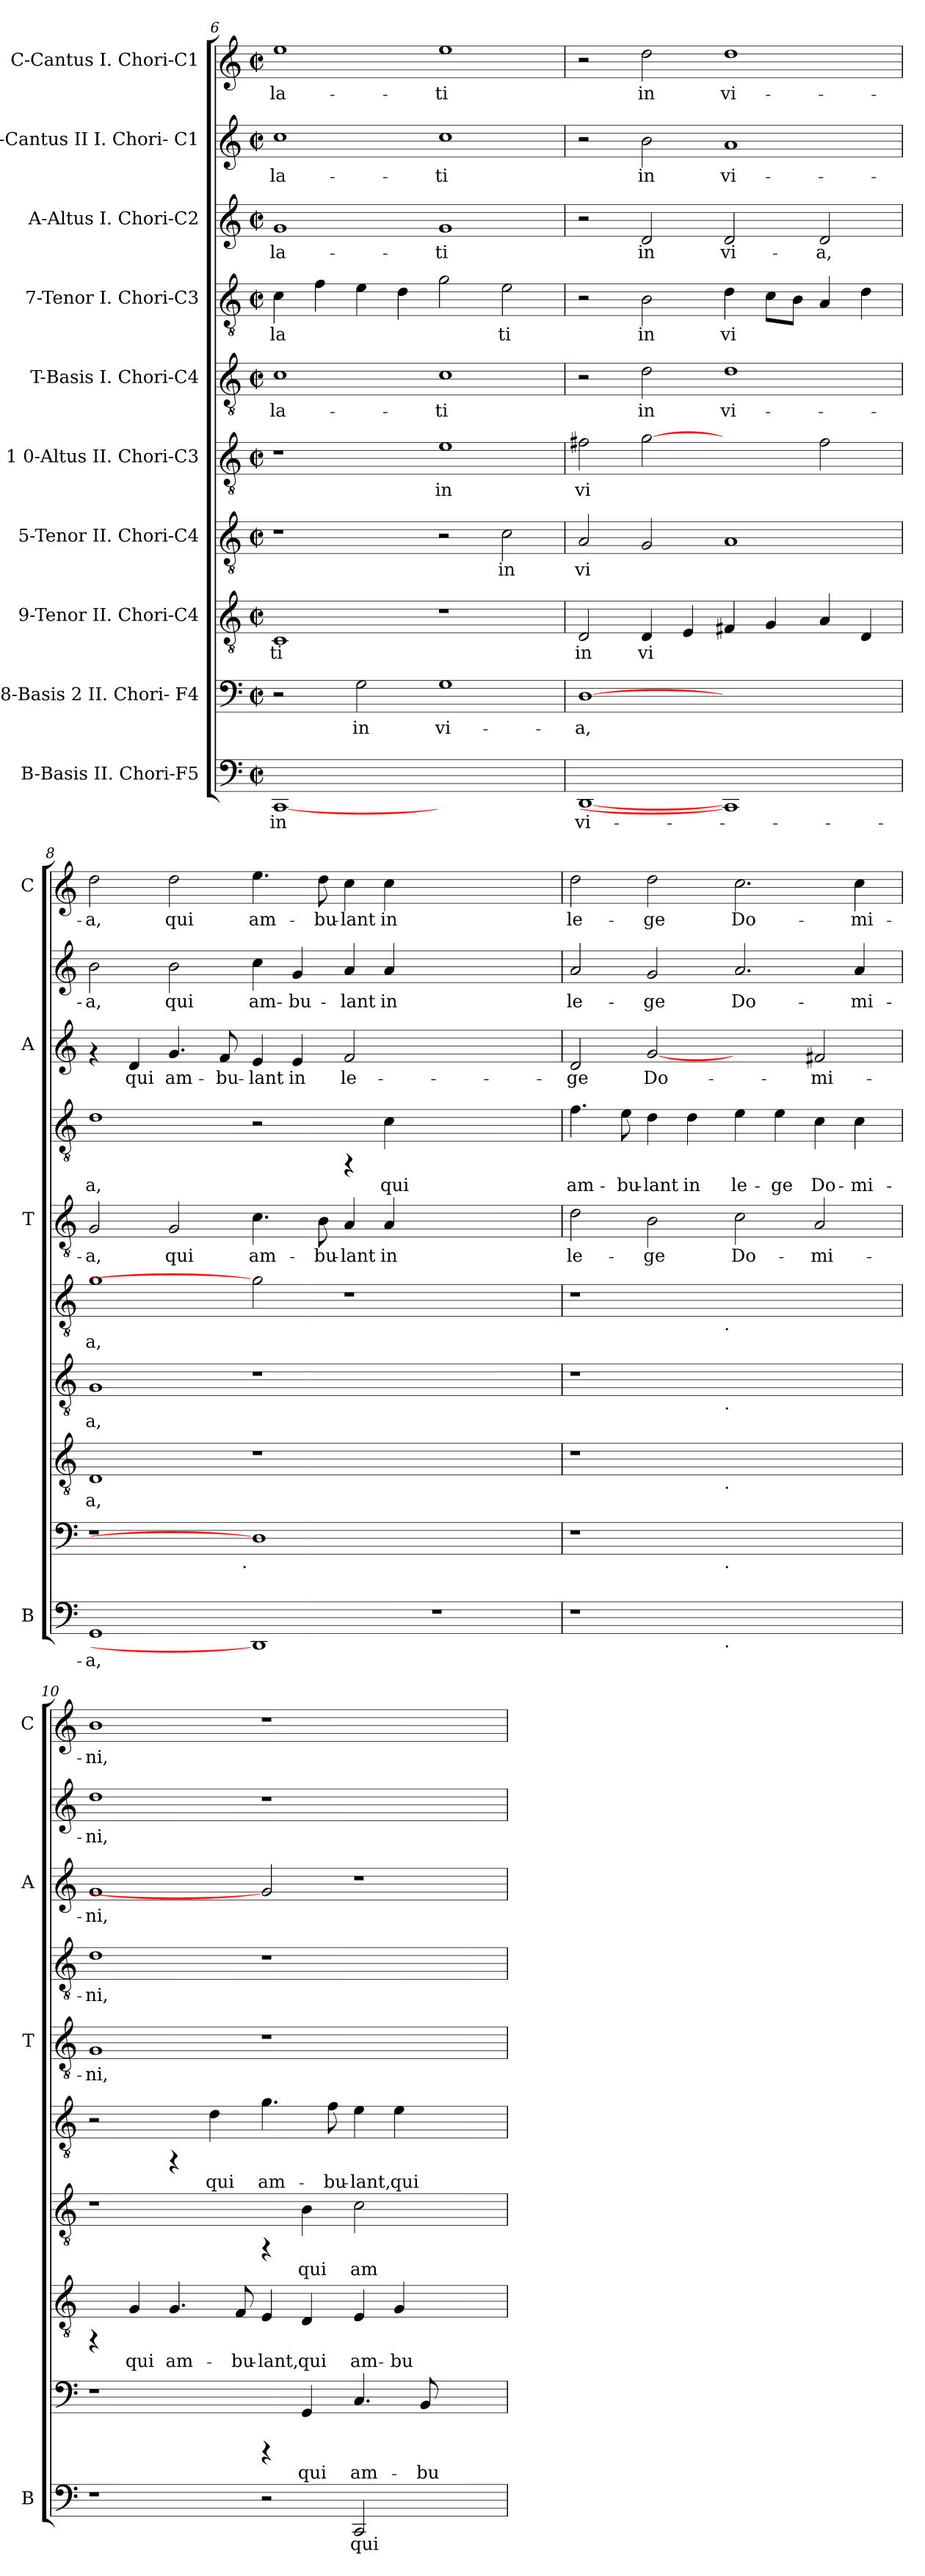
**kern	**text	**kern	**text	**kern	**text	**kern	**text	**kern	**text	**kern	**text	**kern	**text	**kern	**text	**kern	**text	**kern	**text
*part10	*part10	*part9	*part9	*part8	*part8	*part7	*part7	*part6	*part6	*part5	*part5	*part4	*part4	*part3	*part3	*part2	*part2	*part1	*part1
*staff10	*staff10	*staff9	*staff9	*staff8	*staff8	*staff7	*staff7	*staff6	*staff6	*staff5	*staff5	*staff4	*staff4	*staff3	*staff3	*staff2	*staff2	*staff1	*staff1
*I"B-Basis  II. Chori-F5	*	*I"8-Basis 2  II. Chori- F4	*	*I"9-Tenor  II. Chori-C4	*	*I"5-Tenor  II. Chori-C4	*	*I"1 0-Altus  II. Chori-C3	*	*I"T-Basis  I. Chori-C4	*	*I"7-Tenor  I. Chori-C3	*	*I"A-Altus  I. Chori-C2	*	*I"6-Cantus II  I. Chori- C1	*	*I"C-Cantus  I. Chori-C1	*
*I'B	*	*	*	*	*	*	*	*	*	*I'T	*	*	*	*I'A	*	*	*	*I'C	*
*clefF4	*	*clefF4	*	*clefGv2	*	*clefGv2	*	*clefGv2	*	*clefGv2	*	*clefGv2	*	*clefG2	*	*clefG2	*	*clefG2	*
*k[]	*	*k[]	*	*k[]	*	*k[]	*	*k[]	*	*k[]	*	*k[]	*	*k[]	*	*k[]	*	*k[]	*
*C:	*	*C:	*	*C:	*	*C:	*	*C:	*	*C:	*	*C:	*	*C:	*	*C:	*	*C:	*
*M2/2	*	*M2/2	*	*M2/2	*	*M2/2	*	*M2/2	*	*M2/2	*	*M2/2	*	*M2/2	*	*M2/2	*	*M2/2	*
*met(c|)	*	*met(c|)	*	*met(c|)	*	*met(c|)	*	*met(c|)	*	*met(c|)	*	*met(c|)	*	*met(c|)	*	*met(c|)	*	*met(c|)	*
=6	=6	=6	=6	=6	=6	=6	=6	=6	=6	=6	=6	=6	=6	=6	=6	=6	=6	=6	=6
!	!LO:LY:b:cj	!	!	!	!LO:LY:b:cj	!	!	!	!	!	!LO:LY:b:cj	!	!LO:LY:b:cj	!	!LO:LY:b:cj	!	!LO:LY:b:cj	!	!LO:LY:b:cj
[1CC	in	2r	.	1C	-ti	1r	.	1r	.	1c	-la-	4c\	-la-	1g	-la-	1cc	-la-	1ee	-la-
!	!	!	!	!	!	!	!	!	!	!	!	!	!LO:LY:b:cj	!	!	!	!	!	!
.	.	.	.	.	.	.	.	.	.	.	.	4f\	--	.	.	.	.	.	.
!	!	!	!LO:LY:b:cj	!	!	!	!	!	!	!	!	!	!LO:LY:b:cj	!	!	!	!	!	!
.	.	2G\	in	.	.	.	.	.	.	.	.	4e\	--	.	.	.	.	.	.
!	!	!	!	!	!	!	!	!	!	!	!	!	!LO:LY:b:cj	!	!	!	!	!	!
.	.	.	.	.	.	.	.	.	.	.	.	4d\	--	.	.	.	.	.	.
!	!	!	!LO:LY:b:cj	!	!	!	!	!	!LO:LY:b:cj	!	!LO:LY:b:cj	!	!LO:LY:b:cj	!	!LO:LY:b:cj	!	!LO:LY:b:cj	!	!LO:LY:b:cj
1ryy	.	1G	vi-	1r	.	2r	.	1e	in	1c	-ti	2g\	--	1g	-ti	1cc	-ti	1ee	-ti
!	!	!	!	!	!	!	!LO:LY:b:cj	!	!	!	!	!	!LO:LY:b:cj	!	!	!	!	!	!
.	.	.	.	.	.	2c\	in	.	.	.	.	2e\	-ti	.	.	.	.	.	.
!!LO:PB:g=z
=7	=7	=7	=7	=7	=7	=7	=7	=7	=7	=7	=7	=7	=7	=7	=7	=7	=7	=7	=7
!	!LO:LY:b:cj	!	!LO:LY:b:cj	!	!LO:LY:b:cj	!	!LO:LY:b:cj	!	!LO:LY:b:cj	!	!	!	!	!	!	!	!	!	!
[1DD	vi-	[1D	-a,	2D/	in	2A/	vi-	2f#X\	vi-	2r	.	2r	.	2r	.	2r	.	2r	.
!	!	!	!	!	!LO:LY:b:cj	!	!LO:LY:b:cj	!	!LO:LY:b:cj	!	!LO:LY:b:cj	!	!LO:LY:b:cj	!	!LO:LY:b:cj	!	!LO:LY:b:cj	!	!LO:LY:b:cj
.	.	.	.	4D/	vi-	2G/	--	[2g	--	2d\	in	2B\	in	2d/	in	2b\	in	2dd\	in
!	!	!	!	!	!LO:LY:b:cj	!	!	!	!	!	!	!	!	!	!	!	!	!	!
.	.	.	.	4E/	--	.	.	.	.	.	.	.	.	.	.	.	.	.	.
!	!	!	!	!	!LO:LY:b:cj	!	!LO:LY:b:cj	!	!	!	!LO:LY:b:cj	!	!LO:LY:b:cj	!	!LO:LY:b:cj	!	!LO:LY:b:cj	!	!LO:LY:b:cj
1CC]	.	1ryy	.	4F#X/	--	1A	--	2ryy	.	1d	vi-	4d\	vi-	2d/	vi-	1a	vi-	1dd	vi-
!	!	!	!	!	!LO:LY:b:cj	!	!	!	!	!	!	!	!LO:LY:b:cj	!	!	!	!	!	!
.	.	.	.	4G/	--	.	.	.	.	.	.	8c\L	--	.	.	.	.	.	.
!	!	!	!	!	!	!	!	!	!	!	!	!	!LO:LY:b:cj	!	!	!	!	!	!
.	.	.	.	.	.	.	.	.	.	.	.	8B\J	--	.	.	.	.	.	.
!	!	!	!	!	!LO:LY:b:cj	!	!	!	!LO:LY:b:cj	!	!	!	!LO:LY:b:cj	!	!LO:LY:b:cj	!	!	!	!
.	.	.	.	4A/	--	.	.	2f#\	--	.	.	4A/	--	2d/	-a,	.	.	.	.
!	!	!	!	!	!LO:LY:b:cj	!	!	!	!	!	!	!	!LO:LY:b:cj	!	!	!	!	!	!
.	.	.	.	4D/	--	.	.	.	.	.	.	4d\	--	.	.	.	.	.	.
=8	=8	=8	=8	=8	=8	=8	=8	=8	=8	=8	=8	=8	=8	=8	=8	=8	=8	=8	=8
!	!LO:LY:b:cj	!	!	!	!LO:LY:b:cj	!	!LO:LY:b:cj	!	!LO:LY:b:cj	!	!LO:LY:b:cj	!	!LO:LY:b:cj	!	!	!	!LO:LY:b:cj	!	!LO:LY:b:cj
*	*	*^	*	*	*	*	*	*	*	*	*	*	*	*	*	*	*	*	*
1GG	-a,	1r	2ryy	.	1D	-a,	1G	-a,	1g	-a,	2G/	-a,	1d	-a,	4rf	.	2b\	-a,	2dd\	-a,
!	!	!	!	!	!	!	!	!	!	!	!	!	!	!	!	!LO:LY:b:cj	!	!	!	!
.	.	.	.	.	.	.	.	.	.	.	.	.	.	.	4d/	qui	.	.	.	.
!	!	!	!	!	!	!	!	!	!	!	!	!LO:LY:b:cj	!	!	!	!LO:LY:b:cj	!	!LO:LY:b:cj	!	!LO:LY:b:cj
.	.	.	4...ryy	.	.	.	.	.	.	.	2G/	qui	.	.	4.g/	am-	2b\	qui	2dd\	qui
!	!	!	!	!	!	!	!	!	!	!	!	!	!	!	!	!LO:LY:b:cj	!	!	!	!
.	.	.	.	.	.	.	.	.	.	.	.	.	.	.	8f/	-bu-	.	.	.	.
!	!	!	!LO:TX:b:t=.	!	!	!	!	!	!	!	!	!	!	!	!	!	!	!	!	!
.	.	.	1ryy	.	.	.	.	.	.	.	.	.	.	.	.	.	.	.	.	.
!	!	!	!	!	!	!	!	!	!	!	!	!LO:LY:b:cj	!	!	!	!LO:LY:b:cj	!	!LO:LY:b:cj	!	!LO:LY:b:cj
1DD]	.	1D]	.	.	1r	.	1r	.	2g]	.	4.c\	am-	2r	.	4e/	-lant	4cc\	am-	4.ee\	am-
!	!	!	!	!	!	!	!	!	!	!	!	!	!	!	!	!LO:LY:b:cj	!	!LO:LY:b:cj	!	!
.	.	.	.	.	.	.	.	.	.	.	.	.	.	.	4e/	in	4g/	-bu-	.	.
!	!	!	!	!	!	!	!	!	!	!	!	!LO:LY:b:cj	!	!	!	!	!	!	!	!LO:LY:b:cj
.	.	.	.	.	.	.	.	.	.	.	8B\	-bu-	.	.	.	.	.	.	8dd\	-bu-
!	!	!	!	!	!	!	!	!	!	!	!	!LO:LY:b:cj	!	!	!	!LO:LY:b:cj	!	!LO:LY:b:cj	!	!LO:LY:b:cj
.	.	.	.	.	.	.	.	.	1r	.	4A/	-lant	4rFF	.	2f/	le-	4a/	-lant	4cc\	-lant
!	!	!	!	!	!	!	!	!	!	!	!	!LO:LY:b:cj	!	!LO:LY:b:cj	!	!	!	!LO:LY:b:cj	!	!LO:LY:b:cj
.	.	.	.	.	.	.	.	.	.	.	4A/	in	4c\	qui	.	.	4a/	in	4cc\	in
.	.	.	1ryy	.	.	.	.	.	.	.	.	.	.	.	.	.	.	.	.	.
1r	.	1ryy	.	.	1ryy	.	1ryy	.	.	.	1ryy	.	1ryy	.	1ryy	.	1ryy	.	1ryy	.
.	.	.	.	.	.	.	.	.	2ryy	.	.	.	.	.	.	.	.	.	.	.
.	.	.	32ryy	.	.	.	.	.	.	.	.	.	.	.	.	.	.	.	.	.
=9	=9	=9	=9	=9	=9	=9	=9	=9	=9	=9	=9	=9	=9	=9	=9	=9	=9	=9	=9	=9
!	!	!	!	!	!	!	!	!	!	!	!	!LO:LY:b:cj	!	!LO:LY:b:cj	!	!LO:LY:b:cj	!	!LO:LY:b:cj	!	!LO:LY:b:cj
*^	*	*	*	*	*^	*	*^	*	*^	*	*	*	*	*	*	*	*	*	*	*
1r	2ryy	.	1r	2ryy	.	1r	2ryy	.	1r	2ryy	.	1r	2ryy	.	2d\	le-	4.f\	am-	2d/	-ge	2a/	le-	2dd\	le-
!	!	!	!	!	!	!	!	!	!	!	!	!	!	!	!	!	!	!LO:LY:b:cj	!	!	!	!	!	!
.	.	.	.	.	.	.	.	.	.	.	.	.	.	.	.	.	8e\	-bu-	.	.	.	.	.	.
!	!	!	!	!	!	!	!	!	!	!	!	!	!	!	!	!LO:LY:b:cj	!	!LO:LY:b:cj	!	!LO:LY:b:cj	!	!LO:LY:b:cj	!	!LO:LY:b:cj
.	4...ryy	.	.	4...ryy	.	.	4...ryy	.	.	4...ryy	.	.	4...ryy	.	2B\	-ge	4d\	-lant	[2g	Do-	2g/	-ge	2dd\	-ge
!	!	!	!	!	!	!	!	!	!	!	!	!	!	!	!	!	!	!LO:LY:b:cj	!	!	!	!	!	!
.	.	.	.	.	.	.	.	.	.	.	.	.	.	.	.	.	4d\	in	.	.	.	.	.	.
!	!	!	!	!	!	!	!	!	!	!	!	!	!LO:TX:b:t=.	!	!	!	!	!	!	!	!	!	!	!
!	!	!	!	!	!	!	!	!	!	!LO:TX:b:t=.	!	!	!	!	!	!	!	!	!	!	!	!	!	!
!	!	!	!	!	!	!	!LO:TX:b:t=.	!	!	!	!	!	!	!	!	!	!	!	!	!	!	!	!	!
!	!	!	!	!LO:TX:b:t=.	!	!	!	!	!	!	!	!	!	!	!	!	!	!	!	!	!	!	!	!
!	!LO:TX:b:t=.	!	!	!	!	!	!	!	!	!	!	!	!	!	!	!	!	!	!	!	!	!	!	!
.	1ryy	.	.	1ryy	.	.	1ryy	.	.	1ryy	.	.	1ryy	.	.	.	.	.	.	.	.	.	.	.
!	!	!	!	!	!	!	!	!	!	!	!	!	!	!	!	!LO:LY:b:cj	!	!LO:LY:b:cj	!	!	!	!LO:LY:b:cj	!	!LO:LY:b:cj
1ryy	.	.	1ryy	.	.	1ryy	.	.	1ryy	.	.	1ryy	.	.	2c\	Do-	4e\	le-	2ryy	.	2.a/	Do-	2.cc\	Do-
!	!	!	!	!	!	!	!	!	!	!	!	!	!	!	!	!	!	!LO:LY:b:cj	!	!	!	!	!	!
.	.	.	.	.	.	.	.	.	.	.	.	.	.	.	.	.	4e\	-ge	.	.	.	.	.	.
!	!	!	!	!	!	!	!	!	!	!	!	!	!	!	!	!LO:LY:b:cj	!	!LO:LY:b:cj	!	!LO:LY:b:cj	!	!	!	!
.	.	.	.	.	.	.	.	.	.	.	.	.	.	.	2A/	-mi-	4c\	Do-	2f#X/	-mi-	.	.	.	.
!	!	!	!	!	!	!	!	!	!	!	!	!	!	!	!	!	!	!LO:LY:b:cj	!	!	!	!LO:LY:b:cj	!	!LO:LY:b:cj
.	.	.	.	.	.	.	.	.	.	.	.	.	.	.	.	.	4c\	-mi-	.	.	4a/	-mi-	4cc\	-mi-
.	32ryy	.	.	32ryy	.	.	32ryy	.	.	32ryy	.	.	32ryy	.	.	.	.	.	.	.	.	.	.	.
=10	=10	=10	=10	=10	=10	=10	=10	=10	=10	=10	=10	=10	=10	=10	=10	=10	=10	=10	=10	=10	=10	=10	=10	=10
!	!	!	!	!	!	!	!	!	!	!	!	!	!	!	!	!LO:LY:b:cj	!	!LO:LY:b:cj	!	!LO:LY:b:cj	!	!LO:LY:b:cj	!	!LO:LY:b:cj
*v	*v	*	*	*	*	*v	*v	*	*v	*v	*	*v	*v	*	*	*	*	*	*	*	*	*	*	*
*	*	*v	*v	*	*	*	*	*	*	*	*	*	*	*	*	*	*	*	*	*
1r	.	1r	.	4rFF	.	1r	.	2r	.	1G	-ni,	1d	-ni,	1g	-ni,	1dd	-ni,	1b	-ni,
!	!	!	!	!	!LO:LY:b:cj	!	!	!	!	!	!	!	!	!	!	!	!	!	!
.	.	.	.	4G/	qui	.	.	.	.	.	.	.	.	.	.	.	.	.	.
!	!	!	!	!	!LO:LY:b:cj	!	!	!	!	!	!	!	!	!	!	!	!	!	!
.	.	.	.	4.G/	am-	.	.	4rFF	.	.	.	.	.	.	.	.	.	.	.
!	!	!	!	!	!	!	!	!	!LO:LY:b:cj	!	!	!	!	!	!	!	!	!	!
.	.	.	.	.	.	.	.	4d\	qui	.	.	.	.	.	.	.	.	.	.
!	!	!	!	!	!LO:LY:b:cj	!	!	!	!	!	!	!	!	!	!	!	!	!	!
.	.	.	.	8F/	-bu-	.	.	.	.	.	.	.	.	.	.	.	.	.	.
!	!	!	!	!	!LO:LY:b:cj	!	!	!	!LO:LY:b:cj	!	!	!	!	!	!	!	!	!	!
2r	.	4rCCC	.	4E/	-lant,	4rFF	.	4.g\	am-	1r	.	1r	.	2g]	.	1r	.	1r	.
!	!	!	!LO:LY:b:cj	!	!LO:LY:b:cj	!	!LO:LY:b:cj	!	!	!	!	!	!	!	!	!	!	!	!
.	.	4GG/	qui	4D/	qui	4B\	qui	.	.	.	.	.	.	.	.	.	.	.	.
!	!	!	!	!	!	!	!	!	!LO:LY:b:cj	!	!	!	!	!	!	!	!	!	!
.	.	.	.	.	.	.	.	8f\	-bu-	.	.	.	.	.	.	.	.	.	.
!	!LO:LY:b:cj	!	!LO:LY:b:cj	!	!LO:LY:b:cj	!	!LO:LY:b:cj	!	!LO:LY:b:cj	!	!	!	!	!	!	!	!	!	!
2CC/	qui	4.C/	am-	4E/	am-	2c\	am-	4e\	-lant,	.	.	.	.	1r	.	.	.	.	.
!	!	!	!	!	!LO:LY:b:cj	!	!	!	!LO:LY:b:cj	!	!	!	!	!	!	!	!	!	!
.	.	.	.	4G/	-bu-	.	.	4e\	qui	.	.	.	.	.	.	.	.	.	.
!	!	!	!LO:LY:b:cj	!	!	!	!	!	!	!	!	!	!	!	!	!	!	!	!
.	.	8BB/	-bu-	.	.	.	.	.	.	.	.	.	.	.	.	.	.	.	.
2ryy	.	2ryy	.	2ryy	.	2ryy	.	2ryy	.	2ryy	.	2ryy	.	.	.	2ryy	.	2ryy	.
=	=	=	=	=	=	=	=	=	=	=	=	=	=	=	=	=	=	=	=
*-	*-	*-	*-	*-	*-	*-	*-	*-	*-	*-	*-	*-	*-	*-	*-	*-	*-	*-	*-
